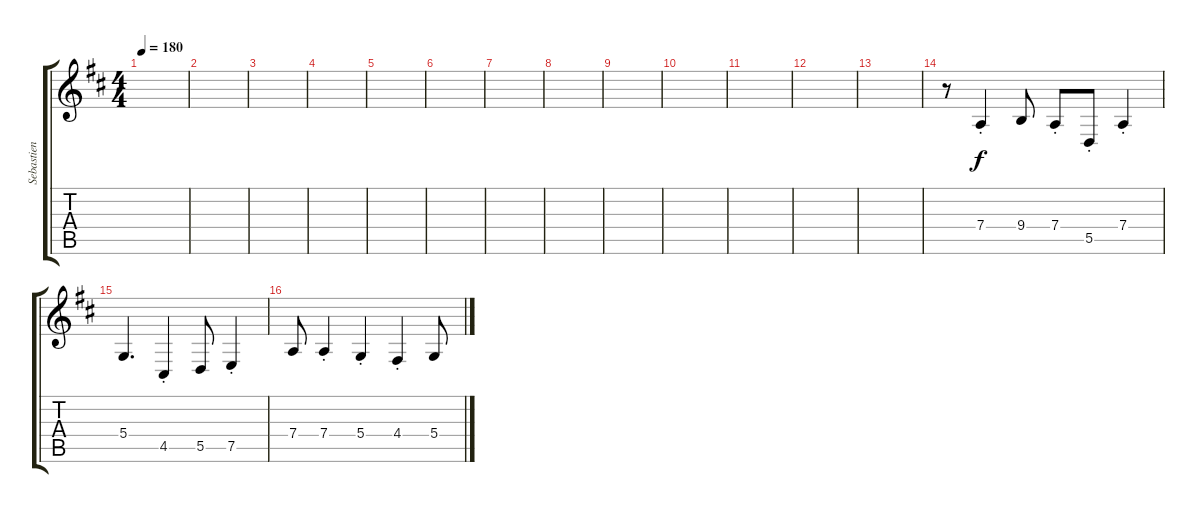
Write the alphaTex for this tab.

\track ("Sebastien" "Sebastien") {instrument trombone}
\staff {score tabs}
\tuning (E4 B3 G3 D3 A2 E2) {hide}
\ts (4 4)
\tempo 180
\clef g2
\ks d
|
|
|
|
|
|
|
|
|
|
|
|
|
r.8 7.4{st}.4 9.4.8 7.4{st}.8 5.5{st}.8 7.4{st}.4 |
5.4.4{d} 4.5{st}.4 5.5.8 7.5{st}.4 |
7.4.8 7.4{st}.4 5.4{st}.4 4.4{st}.4 5.4.8
